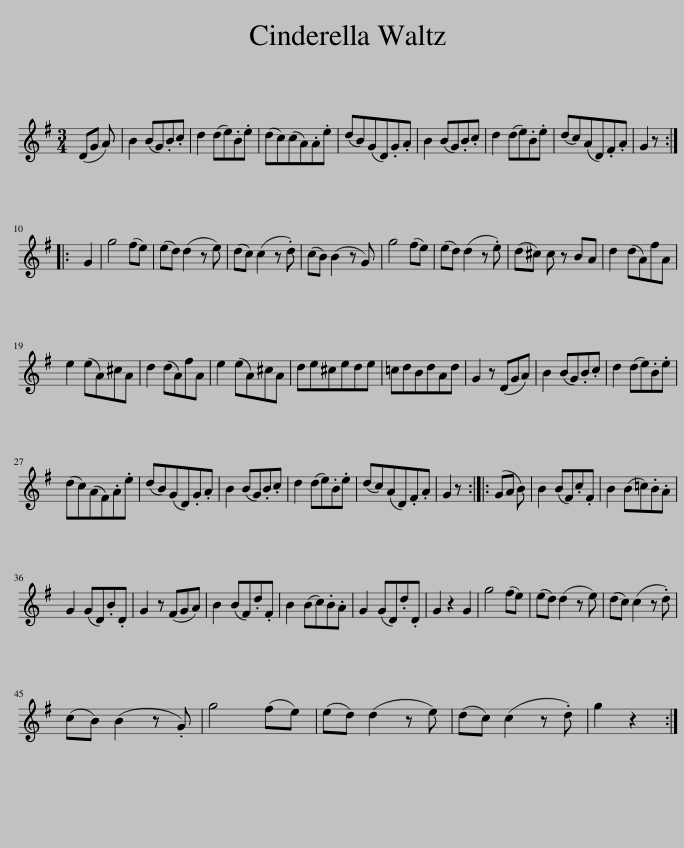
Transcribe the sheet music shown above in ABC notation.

X:1
L:1/8
M:3/4
I:linebreak $
K:G
V:1 treble
V:1
 (DG A) | B2 (BG).B.c | d2 (de).B.e | (dc)(cA).A.e | (dB)(GD).G.A | %5
 B2 (BG).B.c | d2 (de).B.e | (dc)(AD).F.A | G2 z ::$ G2 | %10
 g4 (fe) | (ed) (d2 z e) | (dc) (c2 z .d) | (cB) (B2 z G) | g4 (fe) | %15
 (ed) (d2 z .e) | (d^c) c z BA | d2 (dA)fA |$ e2 (eA)^cA | d2 (dA)fA | %20
 e2 (eA)^cA | de^cede | =cdBdAd | G2 z (DGA) | B2 (BG).B.c | %25
 d2 (de).B.e |$ (dc)(AF).A.e | (dB)(GD).G.A | B2 (BG).B.c | d2 (de).B.e | %30
 (dc)(AD).F.A | G2 z :: (GA B) | B2 (BF).c.F | B2 (B=c).B.A |$ %35
 G2 (GD).B.D | G2 z (FGA) | B2 (BF).d.F | B2 (Bc).B.A | G2 (GD).d.D | %40
 G2 z2 G2 | g4 (fe) | (ed) (d2 z e) | (dc) (c2 z .d) |$ (cB) (B2 z .G) | %45
 g4 (fe) | (ed) (d2 z e) | (dc) (c2 z .d) | g2 z2 :| %49
